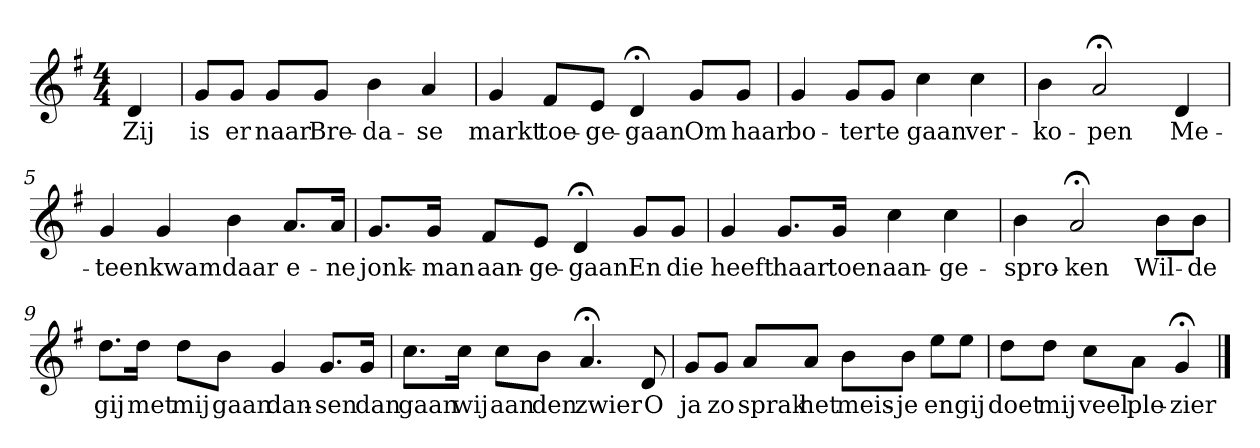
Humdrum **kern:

**kern	**text
*part1	*part1
*staff1	*staff1
*k[f#]	*
*G:	*
*M4/4	*
*MM120	*
=	=
4d	Zij
=1	=1
8gL	is
8gJ	er
8gL	naar
8gJ	Bre-
4b	-da-
4a	-se
=2	=2
4g	markt
8f#L	toe-
8eJ	-ge-
4d;<	-gaan
8gL	Om
8gJ	haar
=3	=3
4g	bo-
8gL	-ter
8gJ	te
4cc	gaan
4cc	ver-
=4	=4
4b	-ko-
2a;<	-pen
4d	Me-
=5	=5
4g	-teen
4g	kwam
4b	daar
8.aL	e-
16aJk	-ne
=6	=6
8.gL	jonk-
16gJk	-man
8f#L	aan-
8eJ	-ge-
4d;<	-gaan
8gL	En
8gJ	die
=7	=7
4g	heeft
8.gL	haar
16gJk	toen
4cc	aan-
4cc	-ge-
=8	=8
4b	-spro-
2a;<	-ken
8bL	Wil-
8bJ	-de
=9	=9
8.ddL	gij
16ddJk	met
8ddL	mij
8bJ	gaan
4g	dan-
8.gL	-sen
16gJk	dan
=10	=10
8.ccL	gaan
16ccJk	wij
8ccL	aan
8bJ	den
4.a;<	zwier
8d	O
=11	=11
8gL	ja
8gJ	zo
8aL	sprak
8aJ	het
8bL	meis-
8bJ	-je
8eeL	en
8eeJ	gij
=12	=12
8ddL	doet
8ddJ	mij
8ccL	veel
8aJ	ple-
4g;<	-zier
==	==
*-	*-
